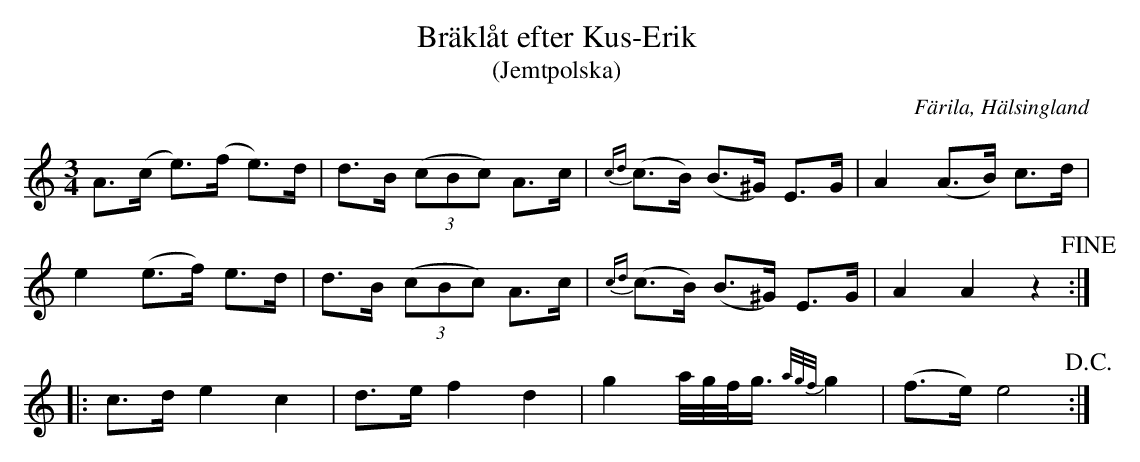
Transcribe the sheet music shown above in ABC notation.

X:1
T: Bräklåt efter Kus-Erik
T: (Jemtpolska)
O: Färila, Hälsingland
M: 3/4
L: 1/8
K: Am
A>(c e>)(f e)>d | d>B ((3cBc) A>c | {cd}(c>B) (B>^G)   E>G      | A2    (A>B) c>d  |
e2   (e>f) e>d  | d>B ((3cBc) A>c | {cd}(c>B)    (B>^G)   E>G      | A2    A2    z2  !fine! ::
K: C
c>d  e2    c2   | d>e f2      d2  | g2        a//g//f/<g/ {a/g/f/}g2 | (f>e) e4 !D.C.!       :|
